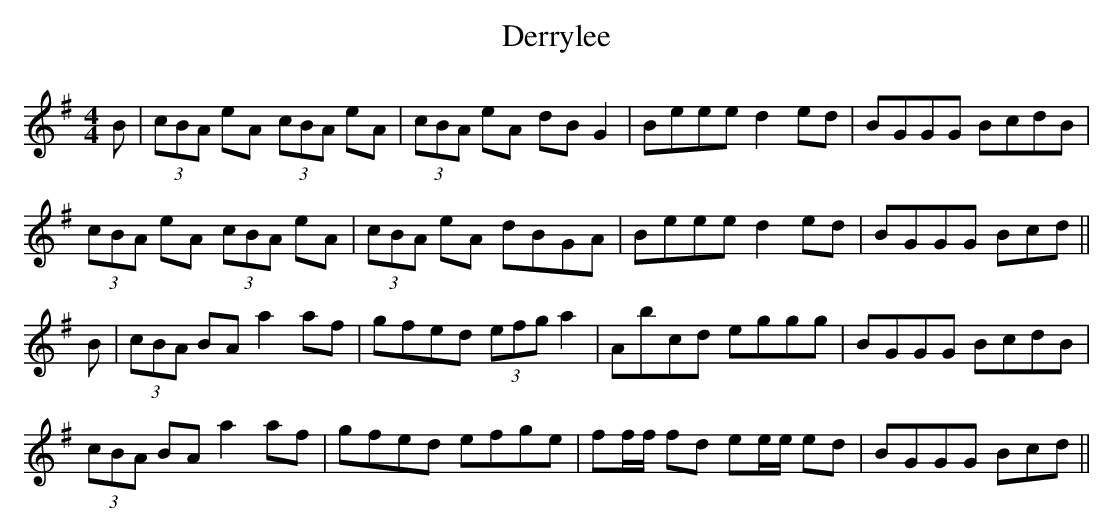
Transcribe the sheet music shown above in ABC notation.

X:1
T: Derrylee
L: 1/8
M: 4/4
K: Ador
B|(3cBA eA (3cBA eA|(3cBA eA dB G2|Beee d2 ed|BGGG BcdB|
(3cBA eA (3cBA eA|(3cBA eA dBGA|Beee d2 ed|BGGG Bcd ||
B|(3cBA BA a2 af|gfed (3efg a2|Abcd eggg|BGGG BcdB|
(3cBA BA a2 af|gfed efge|ff/f/ fd ee/e/ ed|BGGG Bcd ||
